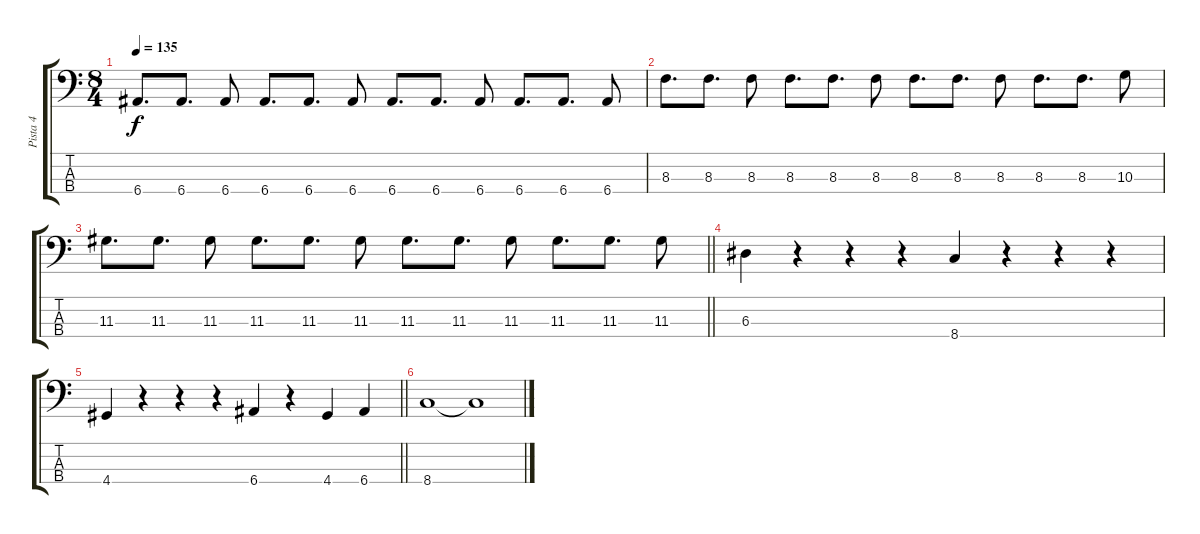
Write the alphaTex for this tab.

\track ("Pista 4" "Pista 4") {instrument electricbassfinger}
\staff {score tabs}
\tuning (G2 D2 A1 E1) {hide}
\ts (8 4)
\tempo 135
\clef f4
\ks c
6.4.8{d dy f} 6.4.8{d} 6.4.8 6.4.8{d} 6.4.8{d} 6.4.8 6.4.8{d} 6.4.8{d} 6.4.8 6.4.8{d} 6.4.8{d} 6.4.8 |
8.3.8{d} 8.3.8{d} 8.3.8 8.3.8{d} 8.3.8{d} 8.3.8 8.3.8{d} 8.3.8{d} 8.3.8 8.3.8{d} 8.3.8{d} 10.3.8 |
\barLineRight lightlight
11.3.8{d} 11.3.8{d} 11.3.8 11.3.8{d} 11.3.8{d} 11.3.8 11.3.8{d} 11.3.8{d} 11.3.8 11.3.8{d} 11.3.8{d} 11.3.8 |
6.3.4 r.4 r.4 r.4 8.4.4 r.4 r.4 r.4 |
\barLineRight lightlight
4.4.4 r.4 r.4 r.4 6.4.4 r.4 4.4.4 6.4.4 |
8.4.1 8.4{t}.1
